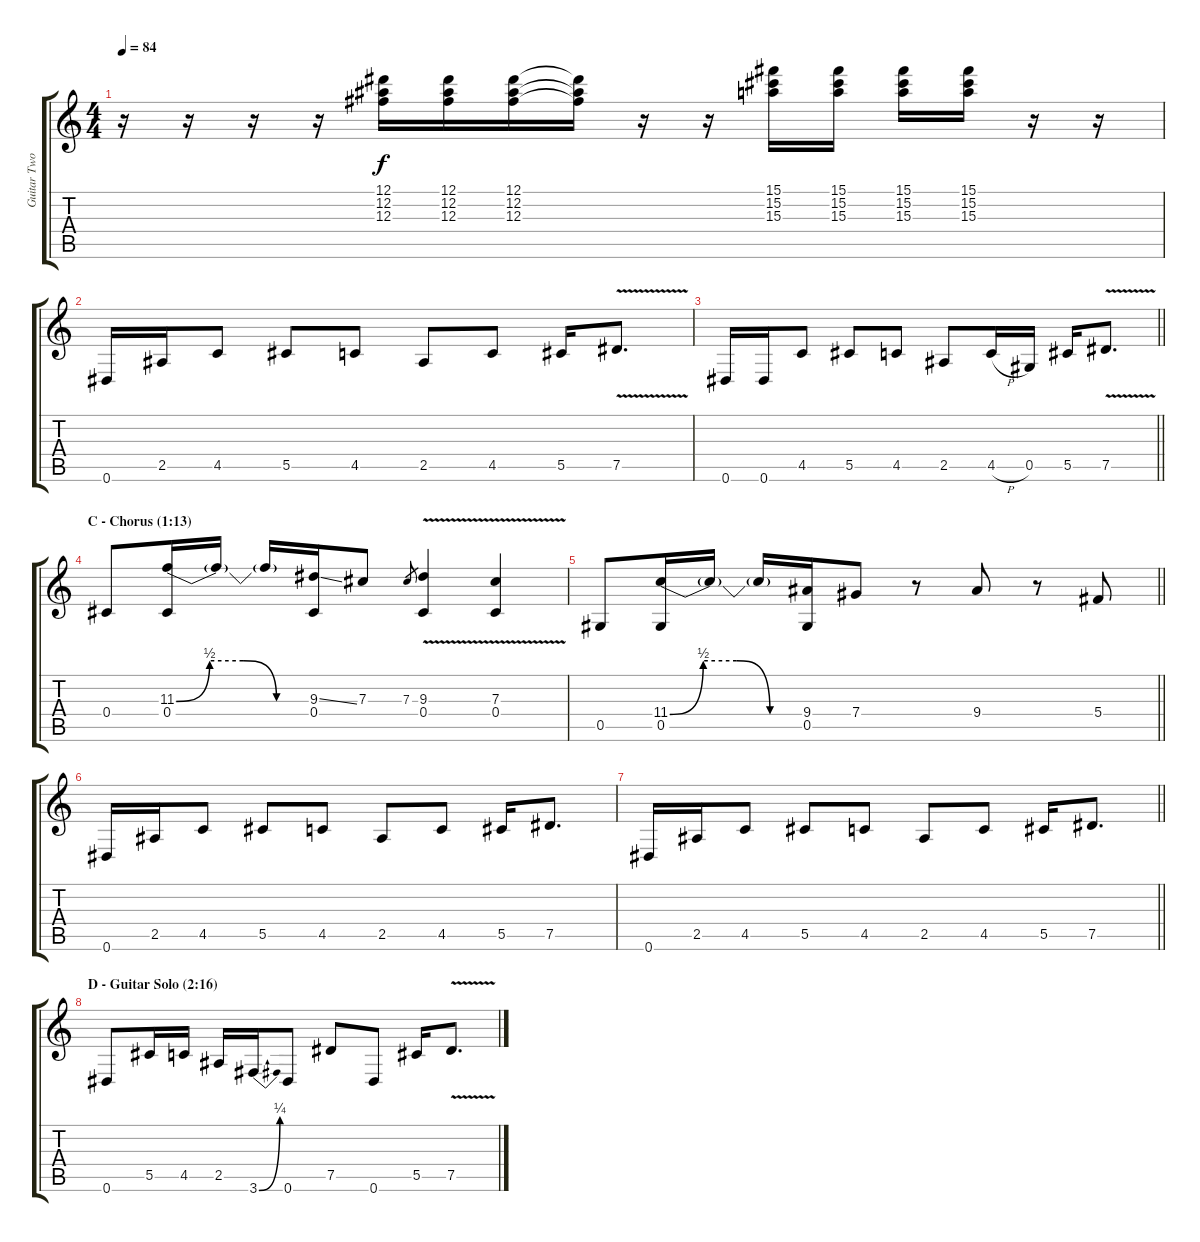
\track ("Guitar Two" "Guitar Two") {instrument distortionguitar}
\staff {score tabs}
\tuning (Eb4 Bb3 Gb3 Db3 Ab2 Eb2) {hide}
\ts (4 4)
\tempo 84
\clef g2
\ks c
r.16{dy f} r.16 r.16 r.16 (12.1 12.2 12.3).16 (12.1 12.2 12.3).16 (12.1 12.2 12.3).16 (12.1{t} 12.2{t} 12.3{t}).16 r.16 r.16 (15.1 15.2 15.3).16 (15.1 15.2 15.3).16 (15.1 15.2 15.3).16 (15.1 15.2 15.3).16 r.16 r.16 |
0.6.16 2.5.16 4.5.8 5.5.8 4.5.8 2.5.8 4.5.8 5.5.16 7.5{v}.8{d} |
\barLineRight lightlight
0.6.16 0.6.16 4.5.8 5.5.8 4.5.8 2.5.8 4.5{h}.16 0.5.16 5.5.16 7.5{v}.8{d} |
\section ("" "C - Chorus (1:13)")
0.4.8 (11.3{be (custom 0 0 15 2 30 2 45 0 60 0)} 0.4).16 11.3{t}.16 11.3{t}.16 (9.3{ss} 0.4).16 7.3.8 7.3.8{gr} (9.3{v} 0.4{v}).4 (7.3{v} 0.4{v}).4 |
\barLineRight lightlight
0.5.8 (11.4{be (custom 0 0 15 2 30 2 45 0 60 0)} 0.5).16 11.4{t}.16 11.4{t}.16 (9.4 0.5).16 7.4.8 r.8 9.4.8 r.8 5.4.8 |
0.6.16 2.5.16 4.5.8 5.5.8 4.5.8 2.5.8 4.5.8 5.5.16 7.5.8{d} |
\barLineRight lightlight
0.6.16 2.5.16 4.5.8 5.5.8 4.5.8 2.5.8 4.5.8 5.5.16 7.5.8{d} |
\section ("" "D - Guitar Solo (2:16)")
0.6.8 5.5.16 4.5.16 2.5.16 3.6{be (bend 0 0 60 1)}.16 0.6.8 7.5.8 0.6.8 5.5.16 7.5{v}.8{d}
